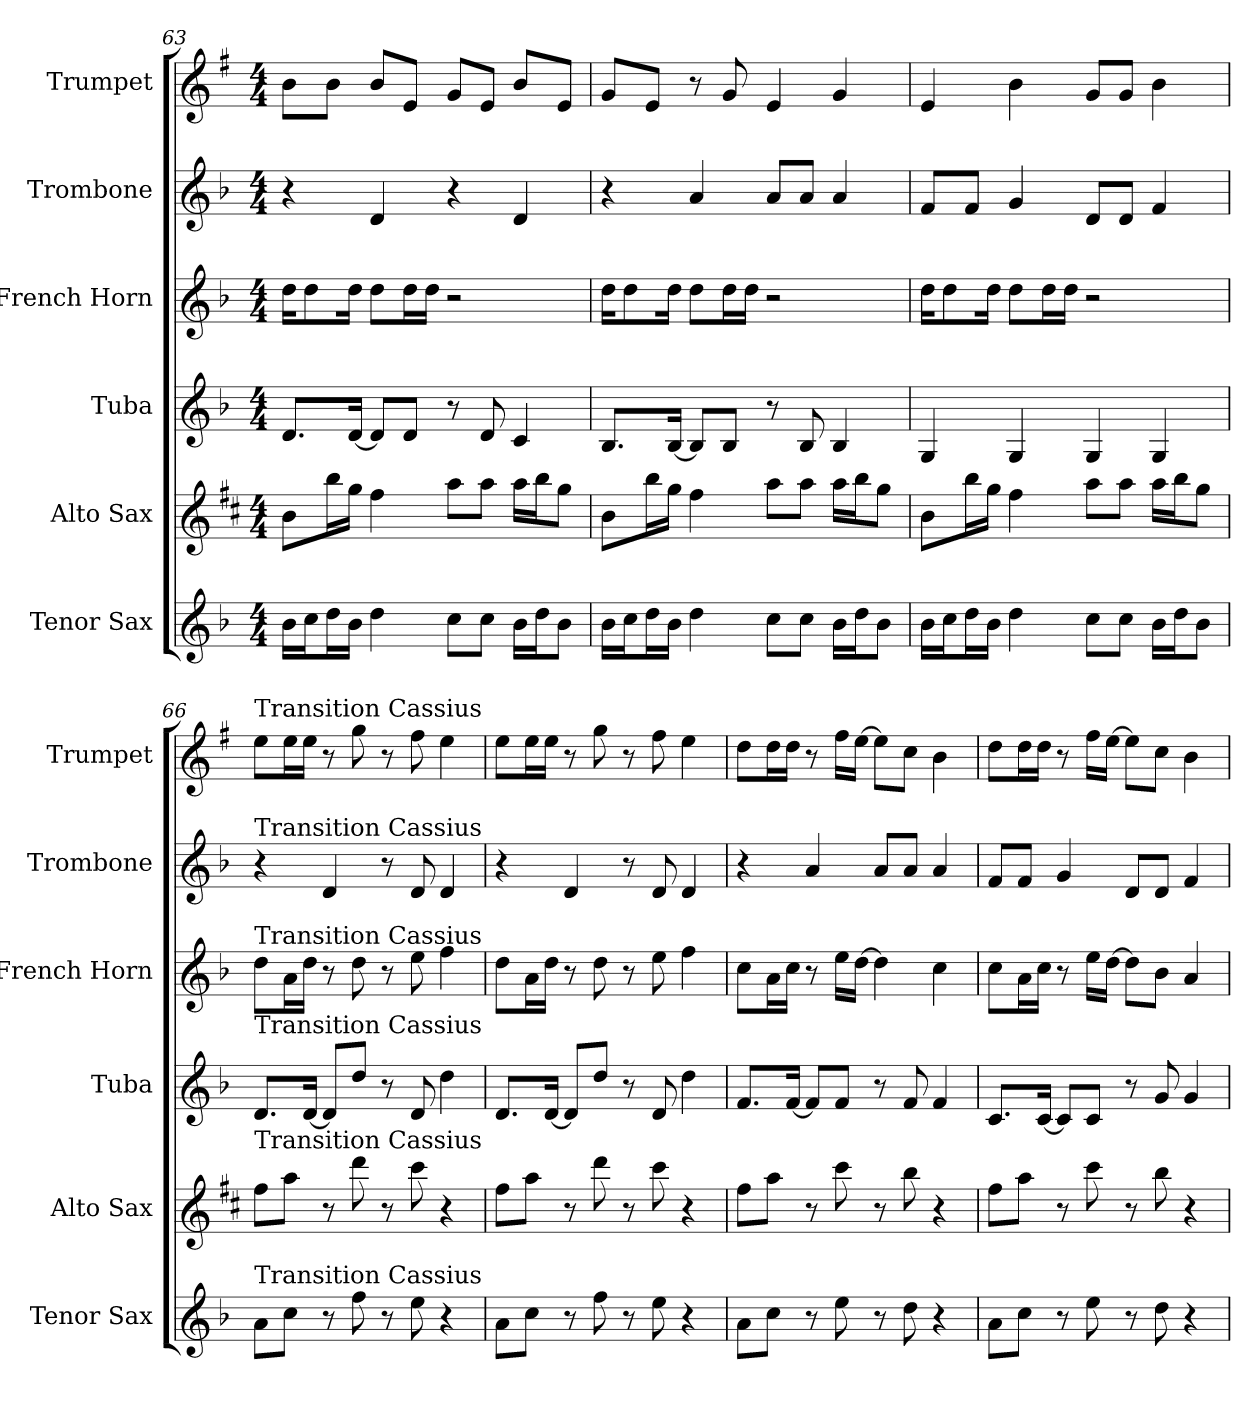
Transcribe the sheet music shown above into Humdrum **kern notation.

**kern	**kern	**kern	**kern	**kern	**kern
*part6	*part5	*part4	*part3	*part2	*part1
*staff6	*staff5	*staff4	*staff3	*staff2	*staff1
*I"Tenor Sax	*I"Alto Sax	*I"Tuba	*I"French Horn	*I"Trombone	*I"Trumpet
*I'Tenor Sax	*I'Alto Sax	*I'Tuba	*I'French Horn	*I'Trombone	*I'Trumpet
*clefG2	*clefG2	*clefG2	*clefG2	*clefG2	*clefG2
*ITrd8c14	*ITrd5c9	*ITrd15c26	*ITrd8c14	*ITrd8c14	*ITrd1c2
*k[b-]	*k[b-]	*k[b-]	*k[b-]	*k[b-]	*k[b-]
*M4/4	*M4/4	*M4/4	*M4/4	*M4/4	*M4/4
=63	=63	=63	=63	=63	=63
16B-LL	8dL	8.DDL	16dKL	4r	8aL
16cJ	.	.	8d	.	.
16dL	16ddL	.	.	.	8aJ
16B-JJ	16b-JJ	[16DDJk	16dJk	.	.
4d	4a	8DDL]	8dL	4D	8aL
.	.	8DDJ	16dL	.	8dJ
.	.	.	16dJJ	.	.
8cL	8ccL	8r	2r	4r	8fL
8cJ	8ccJ	8DD	.	.	8dJ
16B-LL	16ccLL	4CC	.	4D	8aL
16dJ	16ddJ	.	.	.	.
8B-J	8b-J	.	.	.	8dJ
=64	=64	=64	=64	=64	=64
16B-LL	8dL	8.BBB-L	16dKL	4r	8fL
16cJ	.	.	8d	.	.
16dL	16ddL	.	.	.	8dJ
16B-JJ	16b-JJ	[16BBB-Jk	16dJk	.	.
4d	4a	8BBB-L]	8dL	4A	8r
.	.	8BBB-J	16dL	.	8f
.	.	.	16dJJ	.	.
8cL	8ccL	8r	2r	8AL	4d
8cJ	8ccJ	8BBB-	.	8AJ	.
16B-LL	16ccLL	4BBB-	.	4A	4f
16dJ	16ddJ	.	.	.	.
8B-J	8b-J	.	.	.	.
=65	=65	=65	=65	=65	=65
16B-LL	8dL	4GGG	16dKL	8FL	4d
16cJ	.	.	8d	.	.
16dL	16ddL	.	.	8FJ	.
16B-JJ	16b-JJ	.	16dJk	.	.
4d	4a	4GGG	8dL	4G	4a
.	.	.	16dL	.	.
.	.	.	16dJJ	.	.
8cL	8ccL	4GGG	2r	8DL	8fL
8cJ	8ccJ	.	.	8DJ	8fJ
16B-LL	16ccLL	4GGG	.	4F	4a
16dJ	16ddJ	.	.	.	.
8B-J	8b-J	.	.	.	.
=66	=66	=66	=66	=66	=66
!	!	!	!	!	!LO:TX:a:t=Transition Cassius
!	!	!	!	!LO:TX:a:t=Transition Cassius	!
!	!	!	!LO:TX:a:t=Transition Cassius	!	!
!	!	!LO:TX:a:t=Transition Cassius	!	!	!
!	!LO:TX:a:t=Transition Cassius	!	!	!	!
!LO:TX:a:t=Transition Cassius	!	!	!	!	!
8AL	8aL	8.DDL	8dL	4r	8ddL
8cJ	8ccJ	.	16AL	.	16ddL
.	.	[16DDJk	16dJJ	.	16ddJJ
8r	8r	8DDL]	8r	4D	8r
8f	8ff	8DJ	8d	.	8ff
8r	8r	8r	8r	8r	8r
8e	8ee	8DD	8e	8D	8ee
4r	4r	4D	4f	4D	4dd
=67	=67	=67	=67	=67	=67
8AL	8aL	8.DDL	8dL	4r	8ddL
8cJ	8ccJ	.	16AL	.	16ddL
.	.	[16DDJk	16dJJ	.	16ddJJ
8r	8r	8DDL]	8r	4D	8r
8f	8ff	8DJ	8d	.	8ff
8r	8r	8r	8r	8r	8r
8e	8ee	8DD	8e	8D	8ee
4r	4r	4D	4f	4D	4dd
=68	=68	=68	=68	=68	=68
8AL	8aL	8.FFL	8cL	4r	8ccL
8cJ	8ccJ	.	16AL	.	16ccL
.	.	[16FFJk	16cJJ	.	16ccJJ
8r	8r	8FFL]	8r	4A	8r
8e	8ee	8FFJ	16eLL	.	16eeLL
.	.	.	[16dJJ	.	[16ddJJ
8r	8r	8r	4d]	8AL	8ddL]
8d	8dd	8FF	.	8AJ	8b-J
4r	4r	4FF	4c	4A	4a
=69	=69	=69	=69	=69	=69
8AL	8aL	8.CCL	8cL	8FL	8ccL
8cJ	8ccJ	.	16AL	8FJ	16ccL
.	.	[16CCJk	16cJJ	.	16ccJJ
8r	8r	8CCL]	8r	4G	8r
8e	8ee	8CCJ	16eLL	.	16eeLL
.	.	.	[16dJJ	.	[16ddJJ
8r	8r	8r	8dL]	8DL	8ddL]
8d	8dd	8GG	8B-J	8DJ	8b-J
4r	4r	4GG	4A	4F	4a
=	=	=	=	=	=
*-	*-	*-	*-	*-	*-
